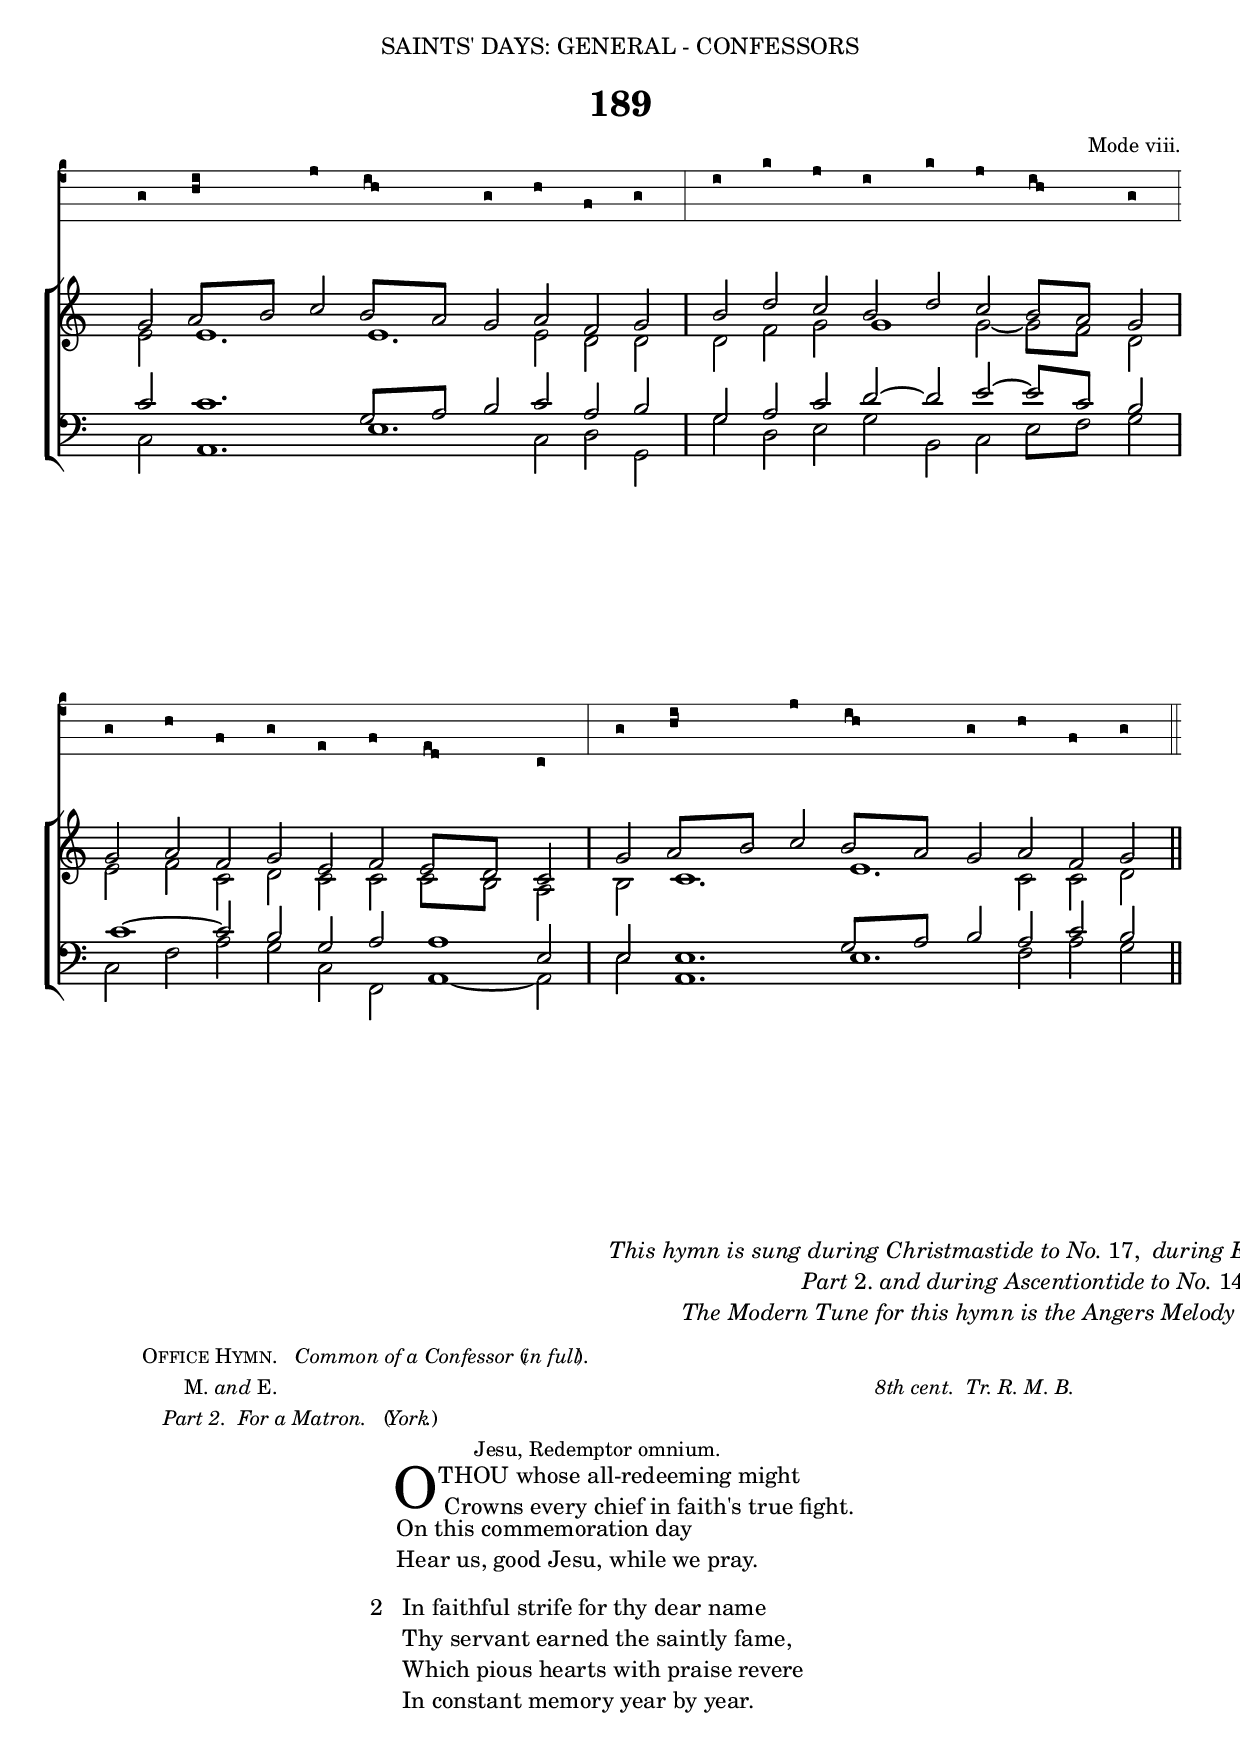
%%% 306.png
%%% Hymn 189 O Thou whose all-redeeming might
%%% Version 1


\version "2.10"

\include "gregorian-init.ly"

\header {
  dedication = \markup { \center-align {  "SAINTS' DAYS: GENERAL - CONFESSORS"
		\hspace #0.1 }}	

  title = "189"
  
  arranger = \markup { \small { "Mode viii." }}
  
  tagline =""
}

%%%%%%%%%%%%%%%% Macros

%% macro settings for stemless long note which is 2x duration of regular white note    
ln = {\once \override NoteHead #'duration-log = #0 
           \once \override Stem #'stencil = ##f
           \once \override NoteColumn #'force-hshift = #0.4 }

%% a second set of macro settings for stemless long notes ( 2x duration of regular white note )
%% this one uses X-offset instead of force-hshift.
%% All long notes are offset slightly to the right with respect to any beamed notes which 
%% they are aligned with.  Normally, this is done with force-hshift.  
%% However, when 2 long notes occur one atop the other (i.e. in S + A pats or in T + B parts), then applying force-hshift
%% to both does not work.  Hence one note needs to be moved with the regular force-hshift in the \ln macro above,
%% while the other is moved with X-offset with the macro \lnb
%% In general force-hshift is preferred whenever possible as slurs are adjusted automatically, while X-offset especially
%% when used with a bottom slur often results in a slur starting too far to the left and which then needs manual adjustment. 

lnb = {\once \override NoteHead #'duration-log = #0 
           \once \override Stem #'stencil = ##f
           \once \override NoteHead #'X-offset = #0.8 }

				
%%%%%%%%%%%%% End of Macro Definitions		
		
%%% plainsong voice

plainsong = \context VaticanaVoice  {  \relative c { 
	\clef "vaticana-do3"
	\set fontSize = #3
        \key c \major 

g'8 \[ a \pes b \] c \[ b \flexa a \] g a f g \bar "|" b d c b d c \[ b \flexa a \] g \bar "|" \break
g a f g e f \[ e \flexa d \] c \bar "|" g' \[ a \pes b \] c \[ b \flexa a \] g a f g \bar "||"
}}
  
  
%%% SATB voices

global = {
  \key c \major 
  \set Staff.midiInstrument = "church organ"
}


soprano = \relative c' {
	\autoBeamOff
g'8 a[ b] c b[ a] g a f g \bar "|" b d c b d c b[ a] g \bar "|" 
g a f g e f e[ d] c \bar "|" g' a[ b] c b[ a] g a f g \bar "||"
}


alto = \relative c' {
	\autoBeamOff
e8 \ln e4. \ln e4. e8 d d \bar "|" d f g \ln g4 g8 ~ g[ f] d \bar "|" 
e f c d  c c c[ b] a \bar "|" b \ln c4. \ln e4. c8 c d \bar "||"
}


tenor = \relative c { \clef bass
	\autoBeamOff
c'8 \ln c4. g8[ a] b c a b \bar "|" g a c d ~ d e ~ e[ c] b \bar "|" 
\ln c4 ~ c8 b g a \ln a4 e8 \bar "|" e \ln e4. g8[ a] b a c b \bar "||"
}

bass = \relative c { \clef bass
	\autoBeamOff
c8 \lnb a4. \ln e'4. c8 d g, \bar "|" g' d e g b, c e[ f] g \bar "|" 
c, f a g c, f, \lnb a4 ~ a8 \bar "|" e' \lnb a,4. \ln e'4. f8 a g \bar "||"
}


#(ly:set-option 'point-and-click #f)

\book {

\paper {
 #(set-paper-size "a4")
%% annotate-spacing = ##t
 print-page-number = ##f
 ragged-last-bottom = ##t
 ragged-bottom = ##f
}

\score {	
  <<
  \new VaticanaStaff {\plainsong }
  \new ChoirStaff <<
   \new Staff = "upper" <<
      \context Voice = sopranos {\voiceOne \global \soprano }
      \context Voice = altos {\voiceTwo \global \alto }
                      >> 
   \new Staff = "lower" <<
      \context Voice = tenors {\voiceOne \global \tenor }
      \context Voice = bass {\voiceTwo \global \bass }
	             >> 
		 >>  
  >>

\layout {
	
  ragged-right = ##f
  ragged-last = ##f
  \context { \Score timing = ##f }
  \context { \Score \override TimeSignature #'transparent = ##t }
  \context { \Score \remove "Mark_engraver" }
  \context { \Staff \consists "Mark_engraver" }
  
  % *** Needed to produce beamed minims - which are quavers in disguise
  \context { \Staff \override NoteHead #'duration-log = #1 }
  \context { \Staff \override Stem #'flag-style = #'no-flag }
  
  \context { \VaticanaStaff
           % *** Increases distance between lines of staff  
           \override StaffSymbol #'staff-space = #1.6            
           % *** Changes staff to black instead of default red
           \revert StaffSymbol #'color
           % *** Makes clef bigger       
           \override Clef #'font-size = #3
           % *** Would make ledger lines black, if there were any
           \revert LedgerLineSpanner #'color
           % *** Makes terminal barline visible 
           \override BarLine #'transparent = ##f 
  	   % *** Remove custos
	   \remove Custos_engraver
	   % needed for certain tweaks
	   \consists "Mark_engraver"
           }
     }
} %%% score bracket 

%%% A separate score block to generate the midi minus the plainsong voice
%%% Since minims are quavers in disguise, tempo has to be set accordingly, tempo set to 2=80

\score {	
  \new ChoirStaff <<
   \new Staff = "upper" <<
      \context Voice = sopranos {\voiceOne \global \soprano }
      \context Voice = altos {\voiceTwo \global \alto }
                      >> 
   \new Staff = "lower" <<
      \context Voice = tenors {\voiceOne \global \tenor }
      \context Voice = bass {\voiceTwo \global \bass }
	             >> 
		 >>  

\midi { 
  \context { \Score tempoWholesPerMinute = #(ly:make-moment 80 8) }
       } 
}


\markup { \hspace #53 \center-align {
	\line { \italic "This hymn is sung during Christmastide to No." "17," \italic " during Eastertide to No." "123." }
        \line { \italic "Part" "2." \italic "and during Ascentiontide to No." "141." }
	\line { \italic "The Modern Tune for this hymn is the Angers Melody at Hymn" "176." }
}}	
	
\markup { "         " } %%% force some blank space before start of lyrics
\markup { "         " } %%% force some blank space before start of lyrics


%%% Lyric titles and attributions

\markup { \hspace #8 \small {  \column { \line {\smallCaps  "Office Hymn."  \italic "  Common of a Confessor" "(" \hspace #-1 \italic "in full" \hspace #-1 ")." }    
	\line { \hspace #4 "M." \italic "and" "E." \hspace #57 \italic "8th cent.  Tr. R. M. B."  } 
	\line { \hspace #2 \italic "Part 2.  For a Matron.  " "(" \hspace #-1 \italic "York" \hspace #-1 ".)" } 
	\line { \hspace #32 "Jesu, Redemptor omnium." }
}}}


%%% Lyrics

\markup { \hspace #30 %%add space as necc. to center the column
          \column { %% super column of everything
	              \column { %%verse 1 is a column of 2 lines  
	                  \line { \hspace #2.2 \column { \lower #2.4 \fontsize #8 "O" }   %%Drop Cap goes here
				  \hspace #-1.2    %% adjust this if other letters are too far from Drop Cap
				  \column  { \raise #0.0 " THOU whose all-redeeming might"
			                                 "  Crowns every chief in faith's true fight." } }          
	                  \line {  \hspace #2.5  %%adjust hspace until this line left edge is flush with Drop Cap
				   \lower  #1.56  %%adjust this until the line spacing looks right
				   \column {   
					   "On this commemoration day"
					   "Hear us, good Jesu, while we pray."
 "           " %%% adds vertical spacing between verses
			  		}}
		      } %%end verse 1
		                 		\line { "2  "
			   \column {	     
"In faithful strife for thy dear name"
"Thy servant earned the saintly fame,"
"Which pious hearts with praise revere"
"In constant memory year by year."
				 
			}}
	  } %%% end super column
}



%%fake score block to occupy space and force a pagebreak.  Can't think of a better way of doing this.
\score{
	{s4 }
\header { breakbefore = ##f piece = ##f opus = ##f tagline = ##f }
\layout{	
	\context { \Staff
		\remove Time_signature_engraver
		\remove Key_engraver
		\remove Clef_engraver
		\remove Staff_symbol_engraver
}}}

%%% Second page
%%% Continuation of lyrics

\markup { \hspace #30 %%add space as necc. to center the column
          \column { %% super column of everything
		  	\hspace #1  % adds vertical spacing between verses  
           		\line { \hspace #16 \italic "Part 2."
			   \column {	     
				  "           " %%% adds vertical spacing between verses
				  "           " %%% adds vertical spacing between verses
			}}
			   \line { "3  "
			   \column {	     
				   "Earth's fleeting joys he counted nought,"
				   "For higher, truer joys he sought,"
				   "And now, with Angels round thy throne,"
				   "Unfading treasures are his own."
				  "           " %%% adds vertical spacing between verses
			}} 
			   \line { "4  "
			   \column {	     
				   "O grant that we, most gracious God,"
				   "May follow in the steps he trod;"
				   "And, freed from every stain of sin,"
				   "As he hath won may also win."
				  "           " %%% adds vertical spacing between verses
			}}
			\line { "5. "
				\column {	     
					"To thee, O Christ, our loving King,"
					"All glory, praise, and thanks we bring;"
					"Whom with the Father we adore"
					"And Holy Ghost for evermore.     Amen."
     			}}

	  }
} %%% lyric markup bracket



%%% Amen score block

\score {  	
  <<
    <<
  \new VaticanaStaff <<
  \context VaticanaVoice = "plainsongamen"  {  \relative c { 	  
	\set Score.timing = ##f
	\override Staff.Clef #'#'font-size = #3
	\clef "vaticana-do3"
	\set fontSize = #3
	\override Staff.StaffSymbol #'staff-space = #1.6
	 
        \[ g'8 \pes a8 \]   \[
	    \override NoteHead #'extra-offset = #'(0.0 . -0.1 ) g8 
            \override NoteHead #'extra-offset = #'(-0.38 . 0.0 ) \flexa  f8 \pes 
            \override NoteHead #'extra-offset = #'(0.02 . 0.05) g8 \] }} 
                    >> 
 \new Lyrics = "lyrics" { s1 }
 \new ChoirStaff
   <<
   \context Staff = upper \with {  fontSize = #-3  \override StaffSymbol #'staff-space = #(magstep -2) } 
                              << 
	\context Voice = "sopranos" { \relative c' { 
	                                              \clef treble \global
	                                              \voiceOne g'8[ a] g8[ f8 g8] \bar "||" }}
	\context Voice = "altos"    { \relative c' { 
	                                              \global
	                                              \voiceTwo e8[ f] c[ c d] \bar "||" }}
	                      >>
	\context Staff = lower \with { fontSize = #-3  \override StaffSymbol #'staff-space = #(magstep -2) } 
	                      <<
	\context Voice = "tenors" { \relative c { 
		                                  \clef bass  \global
	                                          \voiceThree  \ln c'4 ~ \ln c4 b8 \bar "||" }}
	\context Voice = "basses" { \relative c { 
	                                          \clef bass  \global
						  \voiceFour c8[ f,8] c'8[ a8 g8] \bar "||" }}
			        >> 
   >>
  \context Lyrics = "lyrics" \lyricsto "sopranos" { \override LyricText #'font-size = #-1  "  A   " -- _ "   men." }
  >>
>>

\header { breakbefore = ##f piece = " " opus = " " }

\layout {
     indent = 13\cm
     raggedright = ##t
     packed = ##f
     \context { \Score \override TimeSignature #'transparent = ##t }
     \context { \Score \override SeparationItem #'padding = #2 }
     \context { \Staff \override VerticalAxisGroup #'minimum-Y-extent = #'( -5 . 4) }
     \context { \Score \remove "Bar_number_engraver"
		timing = ##f 
              }
     \context { \Staff \override NoteHead #'duration-log = #1 }
     \context { \Staff \override Stem #'flag-style = #'no-flag }
     \context { \VaticanaStaff %%customize vaticana staff context 
	          \revert StaffSymbol #'color
		  \revert LedgerLineSpanner #'color
		  \override BarLine #'transparent = ##f 
		  \remove Custos_engraver
 	} 
} 

}

%%% Separate score block for Amen midi minus plainsong voice
%%% Since the minims are quavers in disguise, the tempo has to be adjusted accordingly. A tempo of 2=80 is set.

\score {  	
 \new ChoirStaff
   <<
   \context Staff = upper \with {  fontSize = #-3  \override StaffSymbol #'staff-space = #(magstep -2) } 
                              << 
	\context Voice = "sopranos" { \relative c' { 
	                                              \clef treble \global
	                                              \voiceOne g'8[ a] g8[ f8 g8] \bar "||" }}
	\context Voice = "altos"    { \relative c' { 
	                                              \global
	                                              \voiceTwo e8[ f] c[ c d] \bar "||" }}
	                      >>
	\context Staff = lower \with { fontSize = #-3  \override StaffSymbol #'staff-space = #(magstep -2) } 
	                      <<
	\context Voice = "tenors" { \relative c { 
		                                  \clef bass  \global
	                                          \voiceThree  \ln c'4 ~ \ln c4 b8 \bar "||" }}
	\context Voice = "basses" { \relative c { 
	                                          \clef bass  \global
						  \voiceFour c8[ f,8] c'8[ a8 g8] \bar "||" }}
			        >> 
   >>
   
\midi {  
   \context { \Score tempoWholesPerMinute = #(ly:make-moment 80 8) } }
      }
   	
      	
} %% book bracket

